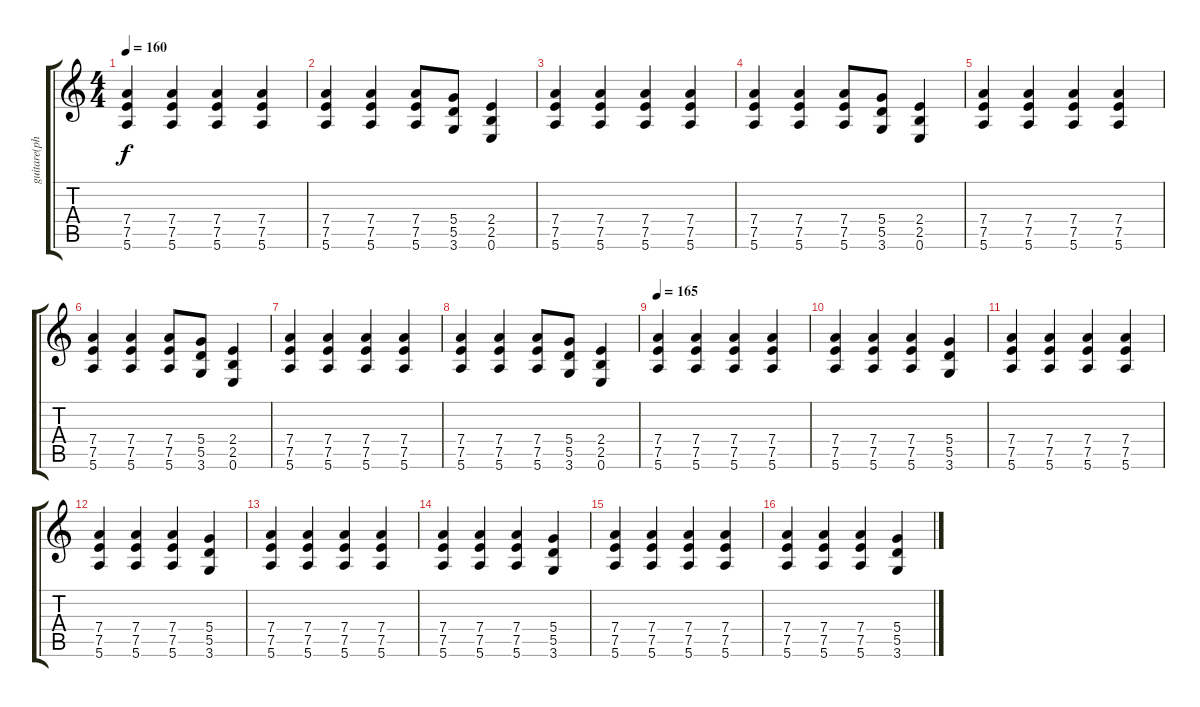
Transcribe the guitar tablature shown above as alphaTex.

\track ("guitare(phil)" "guitare(ph") {instrument distortionguitar}
\staff {score tabs}
\tuning (E4 B3 G3 D3 A2 E2) {hide}
\ts (4 4)
\tempo 160
\clef g2
\ks c
(7.4 7.5 5.6).4{dy f} (7.4 7.5 5.6).4 (7.4 7.5 5.6).4 (7.4 7.5 5.6).4 |
(7.4 7.5 5.6).4 (7.4 7.5 5.6).4 (7.4 7.5 5.6).8 (5.4 5.5 3.6).8 (2.4 2.5 0.6).4 |
(7.4 7.5 5.6).4 (7.4 7.5 5.6).4 (7.4 7.5 5.6).4 (7.4 7.5 5.6).4 |
(7.4 7.5 5.6).4 (7.4 7.5 5.6).4 (7.4 7.5 5.6).8 (5.4 5.5 3.6).8 (2.4 2.5 0.6).4 |
(7.4 7.5 5.6).4 (7.4 7.5 5.6).4 (7.4 7.5 5.6).4 (7.4 7.5 5.6).4 |
(7.4 7.5 5.6).4 (7.4 7.5 5.6).4 (7.4 7.5 5.6).8 (5.4 5.5 3.6).8 (2.4 2.5 0.6).4 |
(7.4 7.5 5.6).4 (7.4 7.5 5.6).4 (7.4 7.5 5.6).4 (7.4 7.5 5.6).4 |
(7.4 7.5 5.6).4 (7.4 7.5 5.6).4 (7.4 7.5 5.6).8 (5.4 5.5 3.6).8 (2.4 2.5 0.6).4 |
\tempo 165
(7.4 7.5 5.6).4 (7.4 7.5 5.6).4 (7.4 7.5 5.6).4 (7.4 7.5 5.6).4 |
(7.4 7.5 5.6).4 (7.4 7.5 5.6).4 (7.4 7.5 5.6).4 (5.4 5.5 3.6).4 |
(7.4 7.5 5.6).4 (7.4 7.5 5.6).4 (7.4 7.5 5.6).4 (7.4 7.5 5.6).4 |
(7.4 7.5 5.6).4 (7.4 7.5 5.6).4 (7.4 7.5 5.6).4 (5.4 5.5 3.6).4 |
(7.4 7.5 5.6).4 (7.4 7.5 5.6).4 (7.4 7.5 5.6).4 (7.4 7.5 5.6).4 |
(7.4 7.5 5.6).4 (7.4 7.5 5.6).4 (7.4 7.5 5.6).4 (5.4 5.5 3.6).4 |
(7.4 7.5 5.6).4 (7.4 7.5 5.6).4 (7.4 7.5 5.6).4 (7.4 7.5 5.6).4 |
(7.4 7.5 5.6).4 (7.4 7.5 5.6).4 (7.4 7.5 5.6).4 (5.4 5.5 3.6).4
